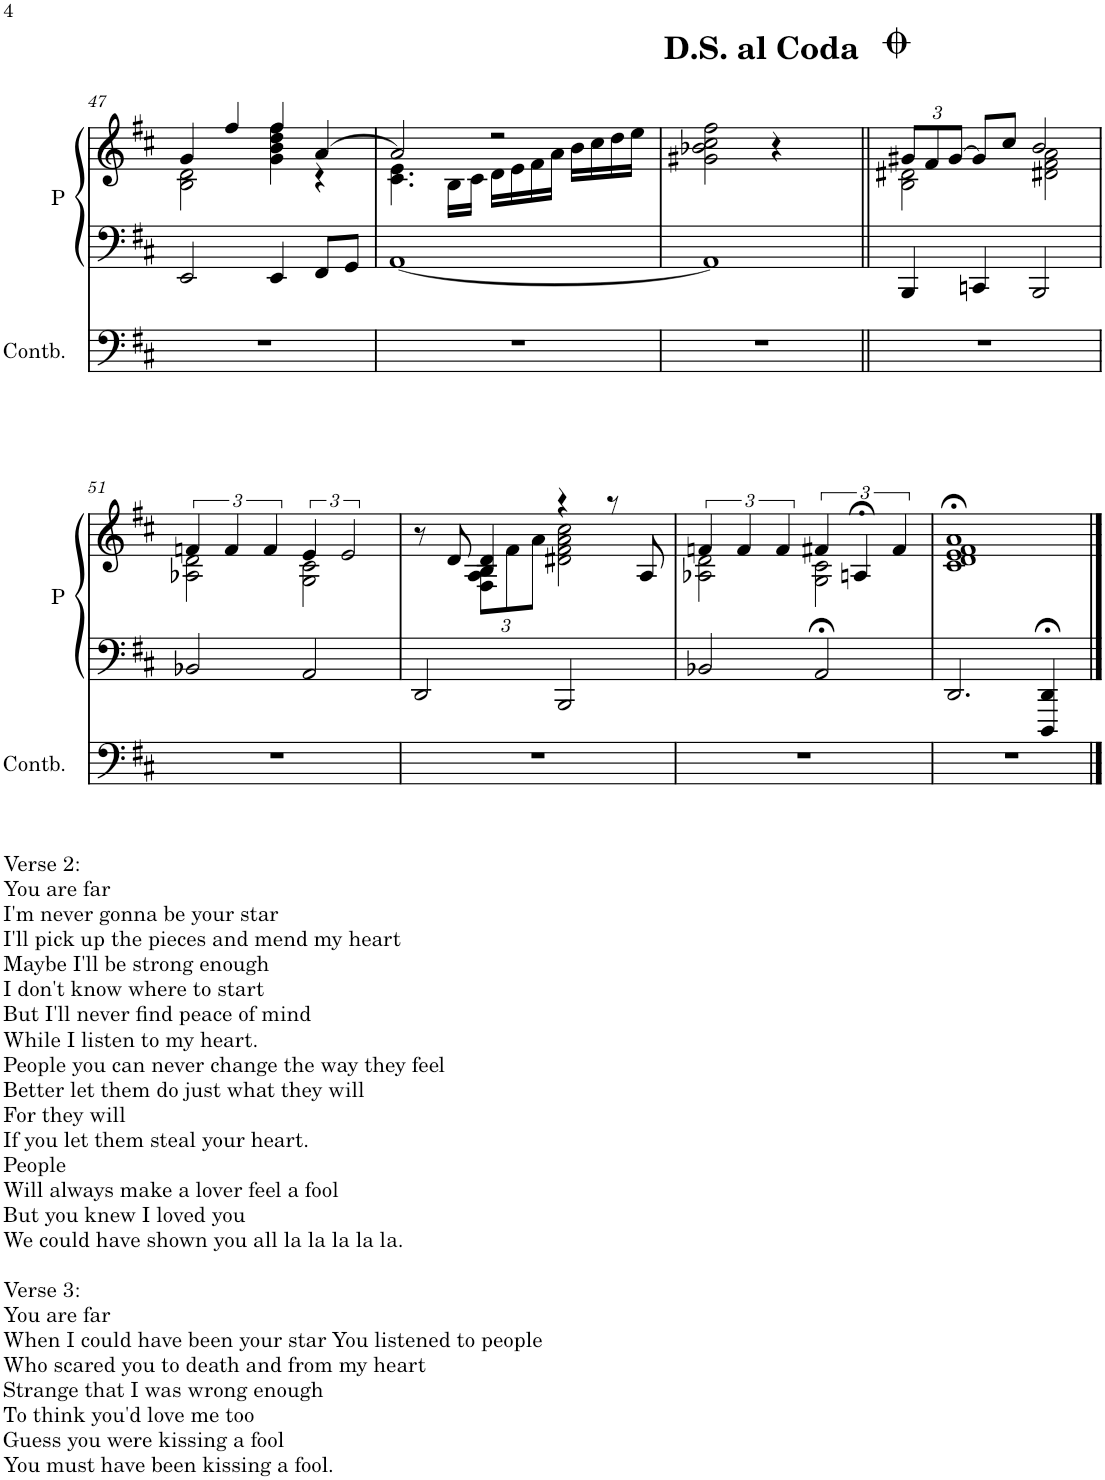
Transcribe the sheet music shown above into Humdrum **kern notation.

**kern	**kern	**kern
*part2	*part1	*part1
*staff3	*staff2	*staff1
*I"Contrabaixo	*I"Piano	*
*I'Contb.	*I'P	*
!!LO:PB:g=z
*clefF4	*clefF4	*clefG2
*Trd7c12	*	*
*k[f#c#]	*k[f#c#]	*k[f#c#]
*M4/4	*M4/4	*M4/4
=47	=47	=47
*	*	*^
1r	2EE/	4g/	2B\ 2d\
.	.	4ff#/	.
.	4EE/	4ff#/	4g\ 4b\ 4dd\ 4ff#\
.	8FF#/L	[>4a/	4r
.	8GG/J	.	.
=48	=48	=48	=48
1r	[1AA	2a/]	4.c#\ 4.e\
.	.	.	16B\LL
.	.	.	16c#\JJ
.	.	2r	16d\LL
.	.	.	16e\
.	.	.	16f#\
.	.	.	16a\JJ
.	.	.	16b\LL
.	.	.	16cc#\
.	.	.	16dd\
.	.	.	16ee\JJ
*	*	*v	*v
=49	=49	=49
1r	1AA]	2g#X\ 2b-X\ 2cc#\ 2ff#\
.	.	4r
.	.	4ryy
!	!	!LO:TX:a:t=<b><font size="15"/>D.S. al Coda</b>
!	!LO:TX:a:t=<b><font size="15"/>D.S. al Coda</b>	!
=50||	=50||	=50||
*	*	*Xbrackettup
*	*	*^
1r	4BBB/	12g#X/L	2B\ 2d#X\
.	.	12f#/	.
.	.	[12g#/J	.
.	4CCn/	8g#/L]	.
.	.	8cc#/J	.
.	2BBB/	2b/	2d#X\ 2f#\ 2a\
!!LO:LB:g=z	!!
=51	=51	=51	=51
*	*	*brackettup	*
!LO:TX:b:t=Verse 2&colon;	!	!	!
!LO:TX:b:t=You are far	!	!	!
!LO:TX:b:t=I'm never gonna be your star	!	!	!
!LO:TX:b:t=I'll pick up the pieces and mend my heart	!	!	!
!LO:TX:b:t=Maybe I'll be strong enough	!	!	!
!LO:TX:b:t=I don't know where to start	!	!	!
!LO:TX:b:t=But I'll never find peace of mind	!	!	!
!LO:TX:b:t=While I listen to my heart.	!	!	!
!LO:TX:b:t=People you can never change the way they feel	!	!	!
!LO:TX:b:t=Better let them do just what they will	!	!	!
!LO:TX:b:t=For they will	!	!	!
!LO:TX:b:t=If you let them steal your heart.	!	!	!
!LO:TX:b:t=People	!	!	!
!LO:TX:b:t=Will always make a lover feel a fool	!	!	!
!LO:TX:b:t=But you knew I loved you	!	!	!
!LO:TX:b:t=We could have shown you all la la la la la.	!	!	!
!LO:TX:b:t=Verse 3&colon;	!	!	!
!LO:TX:b:t=You are far	!	!	!
!LO:TX:b:t=When I could have been your star You listened to people	!	!	!
!LO:TX:b:t=Who scared you to death and from my heart	!	!	!
!LO:TX:b:t=Strange that I was wrong enough	!	!	!
!LO:TX:b:t=To think you'd love me too	!	!	!
!LO:TX:b:t=Guess you were kissing a fool	!	!	!
!LO:TX:b:t=You must have been kissing a fool.	!	!	!
1r	2BB-X/	6fn/	2A-X\ 2d\
.	.	6f/	.
.	.	6f/	.
.	2AA/	6e/	2G\ 2c#\
.	.	3e/	.
=52	=52	=52	=52
1r	2DD/	8r	4ryy
.	.	8d/	.
*	*	*	*Xbrackettup
.	.	4B/ 4d/	12F#\ 12A\ 12B\L
.	.	.	12f#\
.	.	.	12a\J
.	2BBB/	4r	2d#X\ 2f#\ 2a\ 2cc#\
.	.	8r	.
.	.	8A/	.
=53	=53	=53	=53
*	*	*brackettup	*
1r	2BB-X/	6fn/	2A-X\ 2d\
.	.	6f/	.
.	.	6f/	.
.	2AA;</	6f#X/	2G\ 2c#\
.	.	6An;</	.
.	.	6f#/	.
*	*	*v	*v
=54	=54	=54
1r	2.DD/	1c#;< 1d;< 1e;< 1f#;< 1a;<
.	4DDD/;< 4DD/;<	.
==	==	==
*-	*-	*-
